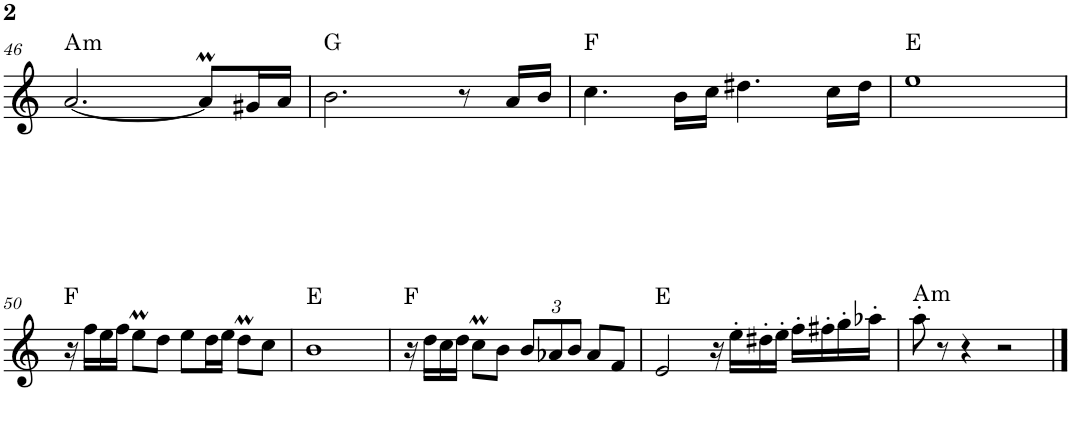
**kern	**harte
*part1	*part1
*staff1	*
*I"Piano	*
*I'Pno.	*
!!LO:PB:g=z
*clefG2	*
*k[]	*
*M4/4	*
=46	=46
!	!LO:H:kt=m
[2.a/	A:min
8aM/L]	.
16g#X/L	.
16a/JJ	.
=47	=47
2.b\	G:maj
8r	.
16a/LL	.
16b/JJ	.
=48	=48
4.cc\	F:maj
16b\LL	.
16cc\JJ	.
4.dd#X\	.
16cc\LL	.
16dd#\JJ	.
=49	=49
1ee	E:maj
!!LO:LB:g=z
=50	=50
16r	F:maj
16ff\LL	.
16ee\	.
16ff\JJ	.
8eem\L	.
8dd\J	.
8ee\L	.
16dd\L	.
16ee\JJ	.
8ddM\L	.
8cc\J	.
=51	=51
1b	E:maj
=52	=52
16r	F:maj
16dd\LL	.
16cc\	.
16dd\JJ	.
8ccM\L	.
8b\J	.
*Xbrackettup	*
12b/L	.
12a-X/	.
12b/J	.
8a-/L	.
8f/J	.
=53	=53
2e/	E:maj
16r	.
16ee'\LL	.
16dd#X'\	.
16ee'\JJ	.
16ff'\LL	.
16ff#X'\	.
16gg'\	.
16aa-X'\JJ	.
=54	=54
!	!LO:H:kt=m
8aa'\	A:min
8r	.
4r	.
2r	.
==	==
*-	*-
